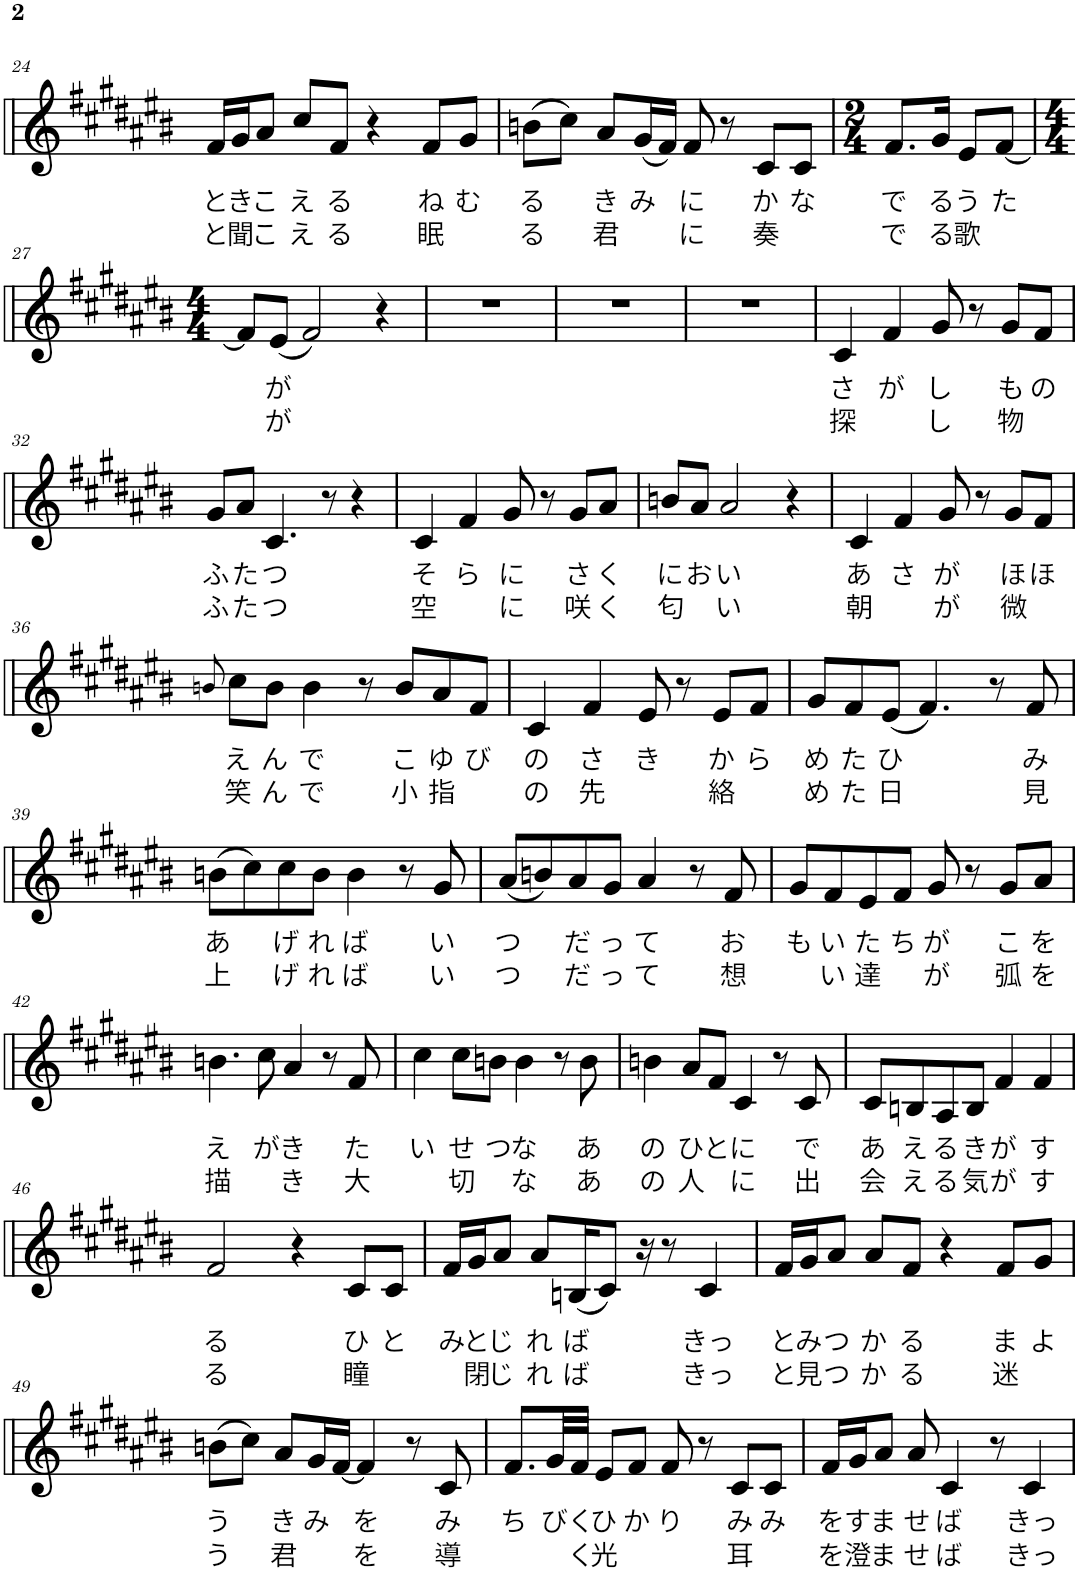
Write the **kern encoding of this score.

**kern	**text	**text
*part1	*part1	*part1
*staff1	*staff1	*staff1
*I"人声	*	*
!!LO:PB:g=z
*clefG2	*	*
*k[f#c#g#d#a#e#b#]	*	*
*M4/4	*	*
=24	=24	=24
!	!LO:LY:b	!LO:LY:b
16f#/LL	と	と
!	!LO:LY:b	!LO:LY:b
16g#/J	き	聞
!	!LO:LY:b	!LO:LY:b
8a#/J	こ	こ
!	!LO:LY:b	!LO:LY:b
8cc#/L	え	え
!	!LO:LY:b	!LO:LY:b
8f#/J	る	る
4r	.	.
!	!LO:LY:b	!LO:LY:b
8f#/L	ね	眠
!	!LO:LY:b	!
8g#/J	む	.
=25	=25	=25
!	!LO:LY:b	!LO:LY:b
(8bn\L	る	る
8cc#\J)	.	.
!	!LO:LY:b	!LO:LY:b
8a#/L	き	君
!	!LO:LY:b	!
(16g#/L	み	.
16f#/JJ)	.	.
!	!LO:LY:b	!LO:LY:b
8f#/	に	に
8r	.	.
!	!LO:LY:b	!LO:LY:b
8c#/L	か	奏
!	!LO:LY:b	!
8c#/J	な	.
=26	=26	=26
*M2/4	*	*
!	!LO:LY:b	!LO:LY:b
8.f#/L	で	で
!	!LO:LY:b	!LO:LY:b
16g#/Jk	る	る
!	!LO:LY:b	!LO:LY:b
8e#/L	う	歌
!	!LO:LY:b	!
[8f#/J	た	.
!!LO:LB:g=z
=27	=27	=27
*M4/4	*	*
8f#/L]	.	.
!	!LO:LY:b	!LO:LY:b
(8e#/J	が	が
2f#/)	.	.
4r	.	.
=28	=28	=28
1r	.	.
=29	=29	=29
1r	.	.
=30	=30	=30
1r	.	.
=31	=31	=31
!	!LO:LY:b	!LO:LY:b
4c#/	さ	探
!	!LO:LY:b	!
4f#/	が	.
!	!LO:LY:b	!LO:LY:b
8g#/	し	し
8r	.	.
!	!LO:LY:b	!LO:LY:b
8g#/L	も	物
!	!LO:LY:b	!
8f#/J	の	.
!!LO:LB:g=z
=32	=32	=32
!	!LO:LY:b	!LO:LY:b
8g#/L	ふ	ふ
!	!LO:LY:b	!LO:LY:b
8a#/J	た	た
!	!LO:LY:b	!LO:LY:b
4.c#/	つ	つ
8r	.	.
4r	.	.
=33	=33	=33
!	!LO:LY:b	!LO:LY:b
4c#/	そ	空
!	!LO:LY:b	!
4f#/	ら	.
!	!LO:LY:b	!LO:LY:b
8g#/	に	に
8r	.	.
!	!LO:LY:b	!LO:LY:b
8g#/L	さ	咲
!	!LO:LY:b	!LO:LY:b
8a#/J	く	く
=34	=34	=34
!	!LO:LY:b	!LO:LY:b
8bn/L	に	匂
!	!LO:LY:b	!
8a#/J	お	.
!	!LO:LY:b	!LO:LY:b
2a#/	い	い
4r	.	.
=35	=35	=35
!	!LO:LY:b	!LO:LY:b
4c#/	あ	朝
!	!LO:LY:b	!
4f#/	さ	.
!	!LO:LY:b	!LO:LY:b
8g#/	が	が
8r	.	.
!	!LO:LY:b	!LO:LY:b
8g#/L	ほ	微
!	!LO:LY:b	!
8f#/J	ほ	.
!!LO:LB:g=z
=36	=36	=36
8qbn/	.	.
!	!LO:LY:b	!LO:LY:b
8cc#\L	え	笑
!	!LO:LY:b	!LO:LY:b
8b\J	ん	ん
!	!LO:LY:b	!LO:LY:b
4b\	で	で
8r	.	.
!	!LO:LY:b	!LO:LY:b
8b/L	こ	小
!	!LO:LY:b	!LO:LY:b
8a#/	ゆ	指
!	!LO:LY:b	!
8f#/J	び	.
=37	=37	=37
!	!LO:LY:b	!LO:LY:b
4c#/	の	の
!	!LO:LY:b	!LO:LY:b
4f#/	さ	先
!	!LO:LY:b	!
8e#/	き	.
8r	.	.
!	!LO:LY:b	!LO:LY:b
8e#/L	か	絡
!	!LO:LY:b	!
8f#/J	ら	.
=38	=38	=38
!	!LO:LY:b	!LO:LY:b
8g#/L	め	め
!	!LO:LY:b	!LO:LY:b
8f#/	た	た
!	!LO:LY:b	!LO:LY:b
(8e#/J	ひ	日
4.f#/)	.	.
8r	.	.
!	!LO:LY:b	!LO:LY:b
8f#/	み	見
!!LO:LB:g=z
=39	=39	=39
!	!LO:LY:b	!LO:LY:b
(8bn\L	あ	上
8cc#\)	.	.
!	!LO:LY:b	!LO:LY:b
8cc#\	げ	げ
!	!LO:LY:b	!LO:LY:b
8b\J	れ	れ
!	!LO:LY:b	!LO:LY:b
4b\	ば	ば
8r	.	.
!	!LO:LY:b	!LO:LY:b
8g#/	い	い
=40	=40	=40
!	!LO:LY:b	!LO:LY:b
(8a#/L	つ	つ
8bn/)	.	.
!	!LO:LY:b	!LO:LY:b
8a#/	だ	だ
!	!LO:LY:b	!LO:LY:b
8g#/J	っ	っ
!	!LO:LY:b	!LO:LY:b
4a#/	て	て
8r	.	.
!	!LO:LY:b	!LO:LY:b
8f#/	お	想
=41	=41	=41
!	!LO:LY:b	!
8g#/L	も	.
!	!LO:LY:b	!LO:LY:b
8f#/	い	い
!	!LO:LY:b	!LO:LY:b
8e#/	た	達
!	!LO:LY:b	!
8f#/J	ち	.
!	!LO:LY:b	!LO:LY:b
8g#/	が	が
8r	.	.
!	!LO:LY:b	!LO:LY:b
8g#/L	こ	弧
!	!LO:LY:b	!LO:LY:b
8a#/J	を	を
!!LO:LB:g=z
=42	=42	=42
!	!LO:LY:b	!LO:LY:b
4.bn\	え	描
!	!LO:LY:b	!
8cc#\	が	.
!	!LO:LY:b	!LO:LY:b
4a#/	き	き
8r	.	.
!	!LO:LY:b	!LO:LY:b
8f#/	た	大
=43	=43	=43
!	!LO:LY:b	!
4cc#\	い	.
!	!LO:LY:b	!LO:LY:b
8cc#\L	せ	切
!	!LO:LY:b	!
8bn\J	つ	.
!	!LO:LY:b	!LO:LY:b
4b\	な	な
8r	.	.
!	!LO:LY:b	!LO:LY:b
8b\	あ	あ
=44	=44	=44
!	!LO:LY:b	!LO:LY:b
4bn\	の	の
!	!LO:LY:b	!LO:LY:b
8a#/L	ひ	人
!	!LO:LY:b	!
8f#/J	と	.
!	!LO:LY:b	!LO:LY:b
4c#/	に	に
8r	.	.
!	!LO:LY:b	!LO:LY:b
8c#/	で	出
=45	=45	=45
!	!LO:LY:b	!LO:LY:b
8c#/L	あ	会
!	!LO:LY:b	!LO:LY:b
8Bn/	え	え
!	!LO:LY:b	!LO:LY:b
8A#/	る	る
!	!LO:LY:b	!LO:LY:b
8B/J	き	気
!	!LO:LY:b	!LO:LY:b
4f#/	が	が
!	!LO:LY:b	!LO:LY:b
4f#/	す	す
!!LO:LB:g=z
=46	=46	=46
!	!LO:LY:b	!LO:LY:b
2f#/	る	る
4r	.	.
!	!LO:LY:b	!LO:LY:b
8c#/L	ひ	瞳
!	!LO:LY:b	!
8c#/J	と	.
=47	=47	=47
!	!LO:LY:b	!
16f#/LL	み	.
!	!LO:LY:b	!LO:LY:b
16g#/J	と	閉
!	!LO:LY:b	!LO:LY:b
8a#/J	じ	じ
!	!LO:LY:b	!LO:LY:b
8a#/L	れ	れ
!	!LO:LY:b	!LO:LY:b
(16Bn/K	ば	ば
8c#/J)	.	.
16r	.	.
8r	.	.
!	!LO:LY:b	!LO:LY:b
4c#/	きっ	きっ
=48	=48	=48
!	!LO:LY:b	!LO:LY:b
16f#/LL	と	と
!	!LO:LY:b	!LO:LY:b
16g#/J	み	見
!	!LO:LY:b	!LO:LY:b
8a#/J	つ	つ
!	!LO:LY:b	!LO:LY:b
8a#/L	か	か
!	!LO:LY:b	!LO:LY:b
8f#/J	る	る
4r	.	.
!	!LO:LY:b	!LO:LY:b
8f#/L	ま	迷
!	!LO:LY:b	!
8g#/J	よ	.
!!LO:LB:g=z
=49	=49	=49
!	!LO:LY:b	!LO:LY:b
(8bn\L	う	う
8cc#\J)	.	.
!	!LO:LY:b	!LO:LY:b
8a#/L	き	君
!	!LO:LY:b	!
16g#/L	み	.
[16f#/JJ	.	.
!	!LO:LY:b	!LO:LY:b
4f#/]	を	を
8r	.	.
!	!LO:LY:b	!LO:LY:b
8c#/	み	導
=50	=50	=50
!	!LO:LY:b	!
8.f#/L	ち	.
!	!LO:LY:b	!
32g#/LL	び	.
!	!LO:LY:b	!LO:LY:b
32f#/JJJ	く	く
!	!LO:LY:b	!LO:LY:b
8e#/L	ひ	光
!	!LO:LY:b	!
8f#/J	か	.
!	!LO:LY:b	!
8f#/	り	.
8r	.	.
!	!LO:LY:b	!LO:LY:b
8c#/L	み	耳
!	!LO:LY:b	!
8c#/J	み	.
=51	=51	=51
!	!LO:LY:b	!LO:LY:b
16f#/LL	を	を
!	!LO:LY:b	!LO:LY:b
16g#/J	す	澄
!	!LO:LY:b	!LO:LY:b
8a#/J	ま	ま
!	!LO:LY:b	!LO:LY:b
8a#/	せ	せ
!	!LO:LY:b	!LO:LY:b
4c#/	ば	ば
8r	.	.
!	!LO:LY:b	!LO:LY:b
4c#/	きっ	きっ
=	=	=
*-	*-	*-
